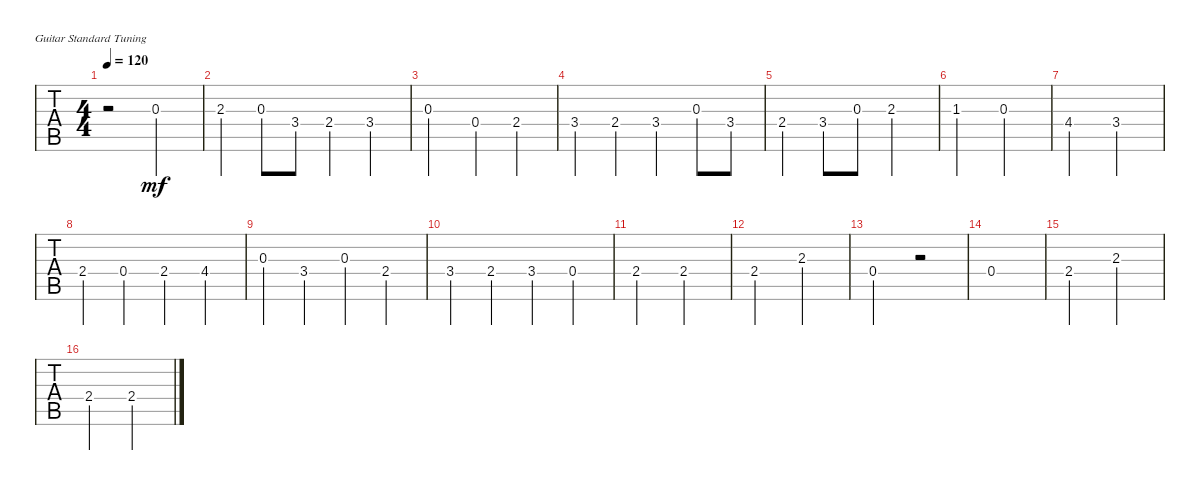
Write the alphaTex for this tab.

\defaultSystemsLayout 4
\bracketExtendMode groupsimilarinstruments
\singleTrackTrackNamePolicy hidden
\multiTrackTrackNamePolicy hidden
\firstSystemTrackNameOrientation horizontal
\otherSystemsTrackNameOrientation horizontal
\track ("Nylon Guitar" "N-Gt") {instrument acousticguitarnylon}
\staff {tabs}
\tuning (E4 B3 G3 D3 A2 E2)
\ts (4 4)
\tempo 120
\clef g2
\ks c
r.2{dy mf instrument acousticguitarnylon} 0.3.2 |
2.3.4 0.3.8 3.4.8 2.4.4 3.4.4 |
0.3.2 0.4.4 2.4.4 |
3.4.4 2.4.4 3.4.4 0.3.8 3.4.8 |
2.4.4 3.4.8 0.3.8 2.3.2 |
1.3.2 0.3.2 |
4.4.2 3.4.2 |
2.4.4 0.4.4 2.4.4 4.4.4 |
0.3.4 3.4.4 0.3.4 2.4.4 |
3.4.4 2.4.4 3.4.4 0.4.4 |
2.4.2 2.4.2 |
2.4.2 2.3.2 |
0.4.2 r.2 |
0.4.1 |
2.4.2 2.3.2 |
2.4.2 2.4.2
